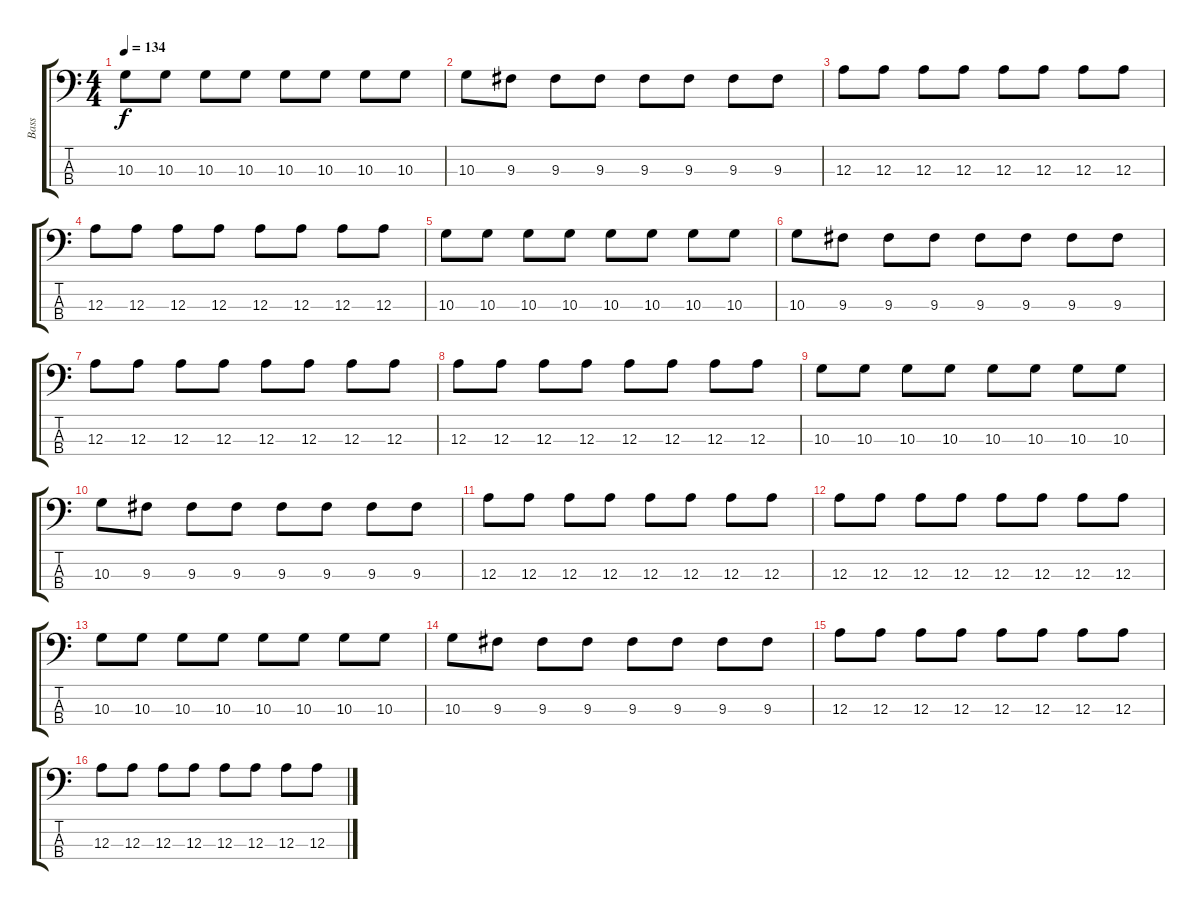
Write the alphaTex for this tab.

\track ("Bass" "Bass") {instrument electricbassfinger}
\staff {score tabs}
\tuning (G2 D2 A1 E1) {hide}
\ts (4 4)
\tempo 134
\clef f4
\ks c
10.3.8{dy f} 10.3.8 10.3.8 10.3.8 10.3.8 10.3.8 10.3.8 10.3.8 |
10.3.8 9.3.8 9.3.8 9.3.8 9.3.8 9.3.8 9.3.8 9.3.8 |
12.3.8 12.3.8 12.3.8 12.3.8 12.3.8 12.3.8 12.3.8 12.3.8 |
12.3.8 12.3.8 12.3.8 12.3.8 12.3.8 12.3.8 12.3.8 12.3.8 |
10.3.8 10.3.8 10.3.8 10.3.8 10.3.8 10.3.8 10.3.8 10.3.8 |
10.3.8 9.3.8 9.3.8 9.3.8 9.3.8 9.3.8 9.3.8 9.3.8 |
12.3.8 12.3.8 12.3.8 12.3.8 12.3.8 12.3.8 12.3.8 12.3.8 |
12.3.8 12.3.8 12.3.8 12.3.8 12.3.8 12.3.8 12.3.8 12.3.8 |
10.3.8 10.3.8 10.3.8 10.3.8 10.3.8 10.3.8 10.3.8 10.3.8 |
10.3.8 9.3.8 9.3.8 9.3.8 9.3.8 9.3.8 9.3.8 9.3.8 |
12.3.8 12.3.8 12.3.8 12.3.8 12.3.8 12.3.8 12.3.8 12.3.8 |
12.3.8 12.3.8 12.3.8 12.3.8 12.3.8 12.3.8 12.3.8 12.3.8 |
10.3.8 10.3.8 10.3.8 10.3.8 10.3.8 10.3.8 10.3.8 10.3.8 |
10.3.8 9.3.8 9.3.8 9.3.8 9.3.8 9.3.8 9.3.8 9.3.8 |
12.3.8 12.3.8 12.3.8 12.3.8 12.3.8 12.3.8 12.3.8 12.3.8 |
12.3.8 12.3.8 12.3.8 12.3.8 12.3.8 12.3.8 12.3.8 12.3.8
